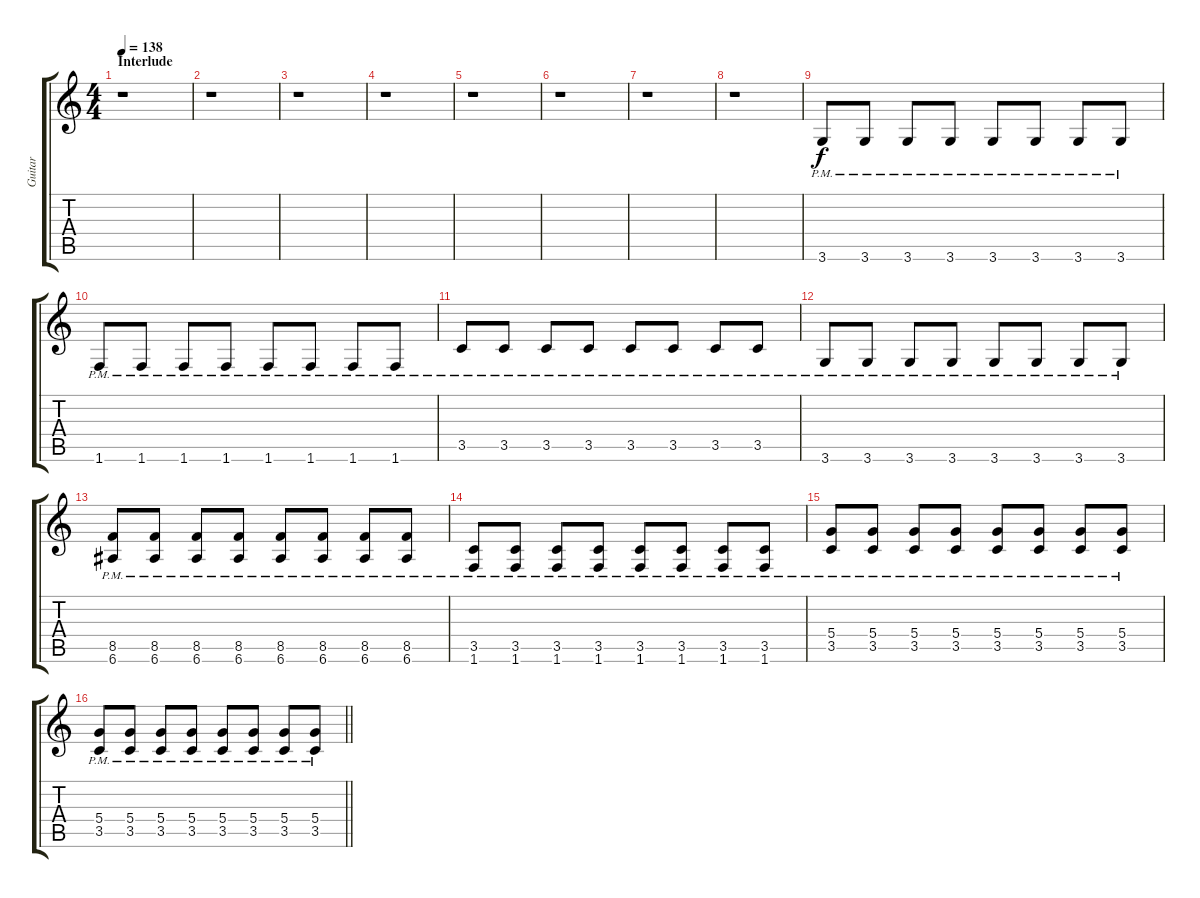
\track ("Guitar" "Guitar") {instrument distortionguitar}
\staff {score tabs}
\tuning (E4 B3 G3 D3 A2 E2) {hide}
\ts (4 4)
\section ("" "Interlude ")
\tempo 138
\clef g2
\ks c
r.1{dy f} |
r.1 |
r.1 |
r.1 |
r.1 |
r.1 |
r.1 |
r.1 |
3.6{pm}.8 3.6{pm}.8 3.6{pm}.8 3.6{pm}.8 3.6{pm}.8 3.6{pm}.8 3.6{pm}.8 3.6{pm}.8 |
1.6{pm}.8 1.6{pm}.8 1.6{pm}.8 1.6{pm}.8 1.6{pm}.8 1.6{pm}.8 1.6{pm}.8 1.6{pm}.8 |
3.5{pm}.8 3.5{pm}.8 3.5{pm}.8 3.5{pm}.8 3.5{pm}.8 3.5{pm}.8 3.5{pm}.8 3.5{pm}.8 |
3.6{pm}.8 3.6{pm}.8 3.6{pm}.8 3.6{pm}.8 3.6{pm}.8 3.6{pm}.8 3.6{pm}.8 3.6{pm}.8 |
(8.5{pm} 6.6{pm}).8 (8.5{pm} 6.6{pm}).8 (8.5{pm} 6.6{pm}).8 (8.5{pm} 6.6{pm}).8 (8.5{pm} 6.6{pm}).8 (8.5{pm} 6.6{pm}).8 (8.5{pm} 6.6{pm}).8 (8.5{pm} 6.6{pm}).8 |
(3.5{pm} 1.6{pm}).8 (3.5{pm} 1.6{pm}).8 (3.5{pm} 1.6{pm}).8 (3.5{pm} 1.6{pm}).8 (3.5{pm} 1.6{pm}).8 (3.5{pm} 1.6{pm}).8 (3.5{pm} 1.6{pm}).8 (3.5{pm} 1.6{pm}).8 |
(5.4{pm} 3.5{pm}).8 (5.4{pm} 3.5{pm}).8 (5.4{pm} 3.5{pm}).8 (5.4{pm} 3.5{pm}).8 (5.4{pm} 3.5{pm}).8 (5.4{pm} 3.5{pm}).8 (5.4{pm} 3.5{pm}).8 (5.4{pm} 3.5{pm}).8 |
\barLineRight lightlight
(5.4{pm} 3.5{pm}).8 (5.4{pm} 3.5{pm}).8 (5.4{pm} 3.5{pm}).8 (5.4{pm} 3.5{pm}).8 (5.4{pm} 3.5{pm}).8 (5.4{pm} 3.5{pm}).8 (5.4{pm} 3.5{pm}).8 (5.4{pm} 3.5{pm}).8
